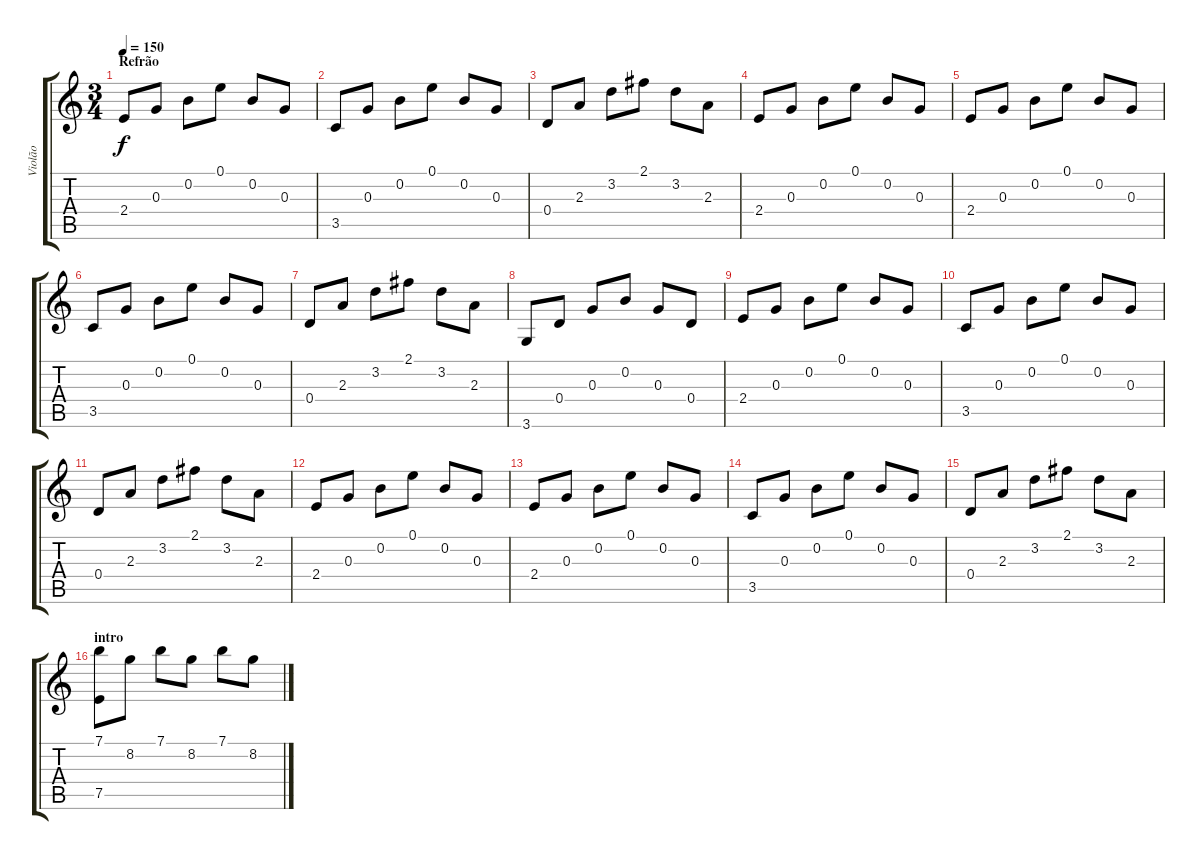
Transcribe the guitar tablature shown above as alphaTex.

\track ("Violão" "Violão") {instrument acousticguitarnylon}
\staff {score tabs}
\tuning (E4 B3 G3 D3 A2 E2) {hide}
\ts (3 4)
\section ("" "Refrão")
\tempo 150
\clef g2
\ks c
2.4.8{dy f} 0.3.8 0.2.8 0.1.8 0.2.8 0.3.8 |
3.5.8 0.3.8 0.2.8 0.1.8 0.2.8 0.3.8 |
0.4.8 2.3.8 3.2.8 2.1.8 3.2.8 2.3.8 |
2.4.8 0.3.8 0.2.8 0.1.8 0.2.8 0.3.8 |
2.4.8 0.3.8 0.2.8 0.1.8 0.2.8 0.3.8 |
3.5.8 0.3.8 0.2.8 0.1.8 0.2.8 0.3.8 |
0.4.8 2.3.8 3.2.8 2.1.8 3.2.8 2.3.8 |
3.6.8 0.4.8 0.3.8 0.2.8 0.3.8 0.4.8 |
2.4.8 0.3.8 0.2.8 0.1.8 0.2.8 0.3.8 |
3.5.8 0.3.8 0.2.8 0.1.8 0.2.8 0.3.8 |
0.4.8 2.3.8 3.2.8 2.1.8 3.2.8 2.3.8 |
2.4.8 0.3.8 0.2.8 0.1.8 0.2.8 0.3.8 |
2.4.8 0.3.8 0.2.8 0.1.8 0.2.8 0.3.8 |
3.5.8 0.3.8 0.2.8 0.1.8 0.2.8 0.3.8 |
0.4.8 2.3.8 3.2.8 2.1.8 3.2.8 2.3.8 |
\section ("" "intro")
(7.1 7.5).8 8.2.8 7.1.8 8.2.8 7.1.8 8.2.8
